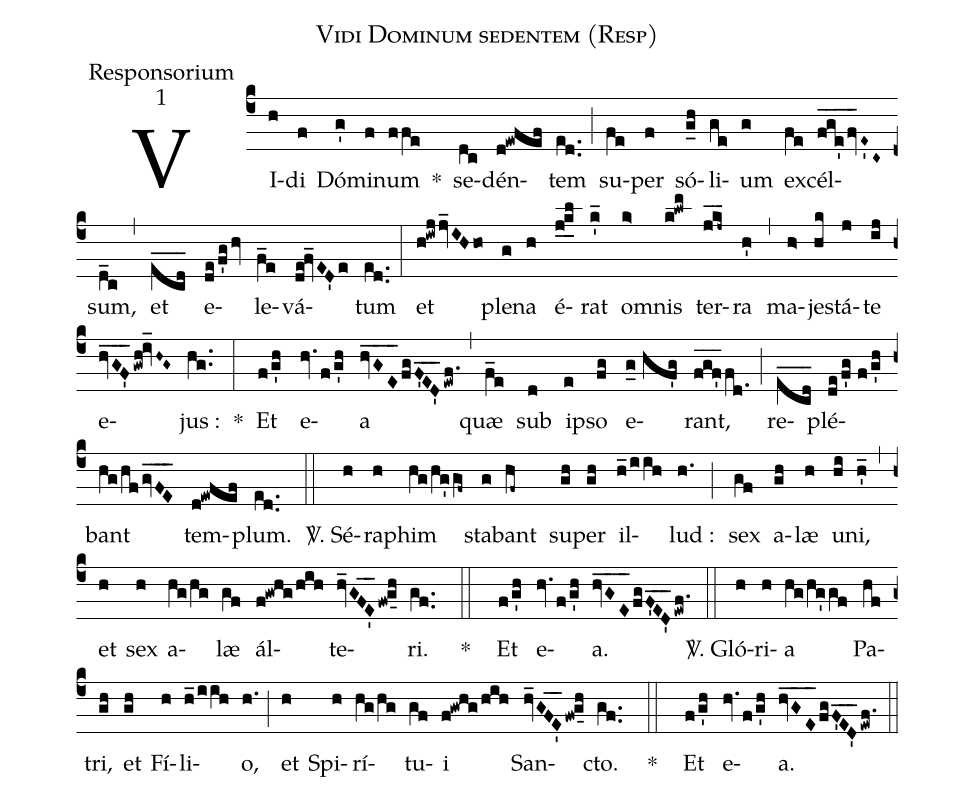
name:Vidi Dominum sedentem (Resp);
office-part:Responsorium;
mode:1;
%%
(c4) VI(h)di(f) Dó(g')mi(f)num(ffe) *() se(dc)dén(d!ewfef)tem(ed..) (;) su(fe)per(f) só(g_h)li(ge)um(g) ex(fe)cél(fge'fv____E'~C~)sum,(d_c) (,) et(ecd___) e(de/f'ghv)le(f_e)vá(de!fv_ED'e)tum(ed..) (:) et(h!iwjjv_IHho) ple(g)na(h) é(j_0k_0l_0)rat(k'_) o(k>)mnis(k!lwm) ter(jkj~___)ra(h') (,) ma(h>)je(hk)stá(j)te(ij) e(hvGF'___/gwh!iv_H~G~)jus :(hg..) *(:) Et(f/g'h) e(hv.f/g'h)a(hvGE___fgF'ED'___/ewf.) (,) quæ(f_e) sub(d) i(e)pso(fg) e(g_0//hf'g)rant,(fgf'___fd.) (;) re(ecd___)plé(de/f'g//f/g'h)bant(hg/hf/gvFE___) tem(d!ewfef)plum.(ed..) (::)
<sp>V/</sp>. Sé(h)ra(h)phim(hg/hg'gf~) sta(g)bant(hf~) su(gh)per(gh) il(h_/iih)lud :(h.) (;) sex(gf) a(gh)læ(h) u(hi)ni,(h'_) (,) et(h) sex(h) a(hg/hg)læ(gf) ál(f!gwhg/hih)te(hv_GFE'__/fw!g_5h)ri.(gf..) ( ::)
*() Et(f/g'h) e(hv.f/g'h)a.(hvGE___fgF'ED'___/ewf.) (::)
<sp>V/</sp>. Gló(h)ri(h)a(hg/hg'gf) Pa(hf)tri,(gh) et(gh) Fí(h)li(h_/iih)o,(h.) (;) et(h) Spi(h)rí(hg/hg)tu(gf)i(f!gwhg/hih) San(hv_GFE'__/fw!g_5h)cto.(gf..) ( ::)
*() Et(f/g'h) e(hv.f/g'h)a.(hvGE___fgF'ED'___/ewf.) (::)
